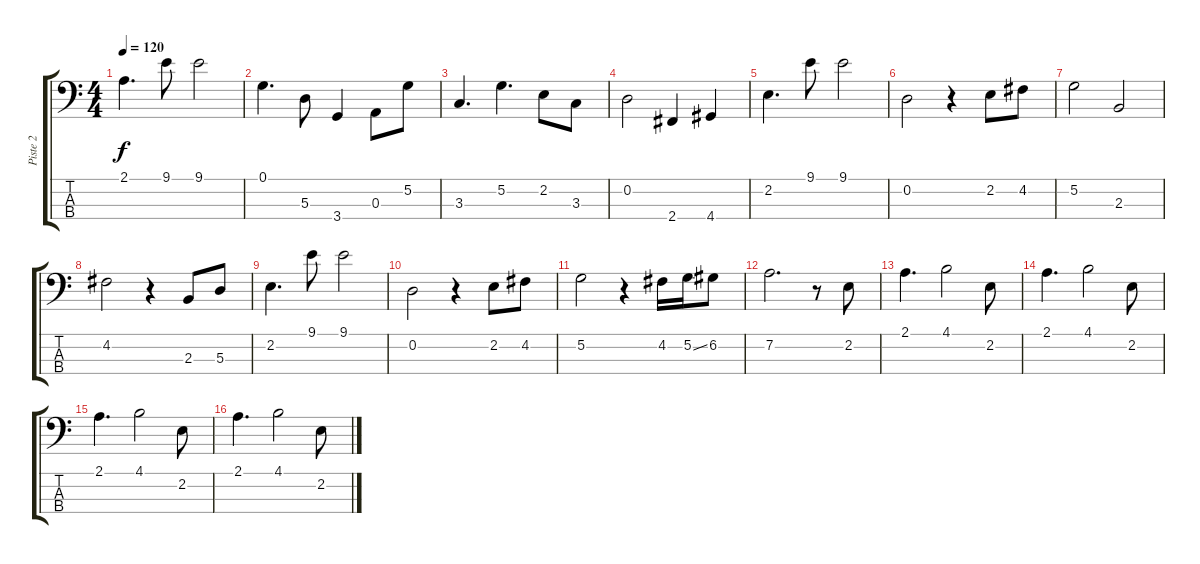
\track ("Piste 2" "Piste 2") {instrument electricbassfinger}
\staff {score tabs}
\tuning (G2 D2 A1 E1) {hide}
\ts (4 4)
\tempo 120
\clef f4
\ks c
2.1.4{d dy f} 9.1.8 9.1.2 |
0.1.4{d} 5.3.8 3.4.4 0.3.8 5.2.8 |
3.3.4{d} 5.2.4{d} 2.2.8 3.3.8 |
0.2.2 2.4.4 4.4.4 |
2.2.4{d} 9.1.8 9.1.2 |
0.2.2 r.4 2.2.8 4.2.8 |
5.2.2 2.3.2 |
4.2.2 r.4 2.3.8 5.3.8 |
2.2.4{d} 9.1.8 9.1.2 |
0.2.2 r.4 2.2.8 4.2.8 |
5.2.2 r.4 4.2.16 5.2{ss}.16 6.2.8 |
7.2.2{d} r.8 2.2.8 |
2.1.4{d} 4.1.2 2.2.8 |
2.1.4{d} 4.1.2 2.2.8 |
2.1.4{d} 4.1.2 2.2.8 |
2.1.4{d} 4.1.2 2.2.8
